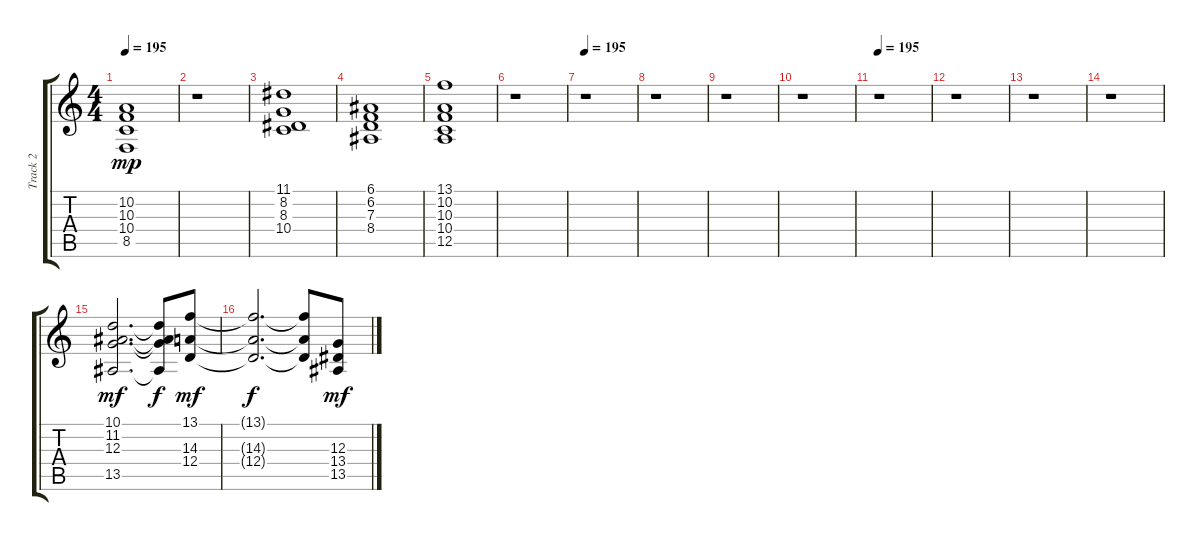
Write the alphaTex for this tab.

\track ("Track 2" "Track 2") {instrument choiraahs}
\staff {score tabs}
\tuning (E4 B3 G3 D3 A2 E2) {hide}
\ts (4 4)
\tempo 195
\clef g2
\ks c
(10.2 10.3 10.4 8.5).1{dy mp} |
r.1 |
(11.1 8.2 8.3 10.4).1 |
(6.1 6.2 7.3 8.4).1 |
(13.1 10.2 10.3 10.4 12.5).1 |
r.1 |
\tempo 195
r.1 |
r.1 |
r.1 |
r.1 |
\tempo 195
r.1 |
r.1 |
r.1 |
r.1 |
(10.1 11.2 12.3 13.5).2{d dy mf} (10.1{t} 11.2{t} 12.3{t} 13.5{t}).8{dy f} (13.1 14.3 12.4).8{dy mf} |
(13.1{t} 14.3{t} 12.4{t}).2{d dy f} (13.1{t} 14.3{t} 12.4{t}).8 (12.3 13.4 13.5).8{dy mf}
